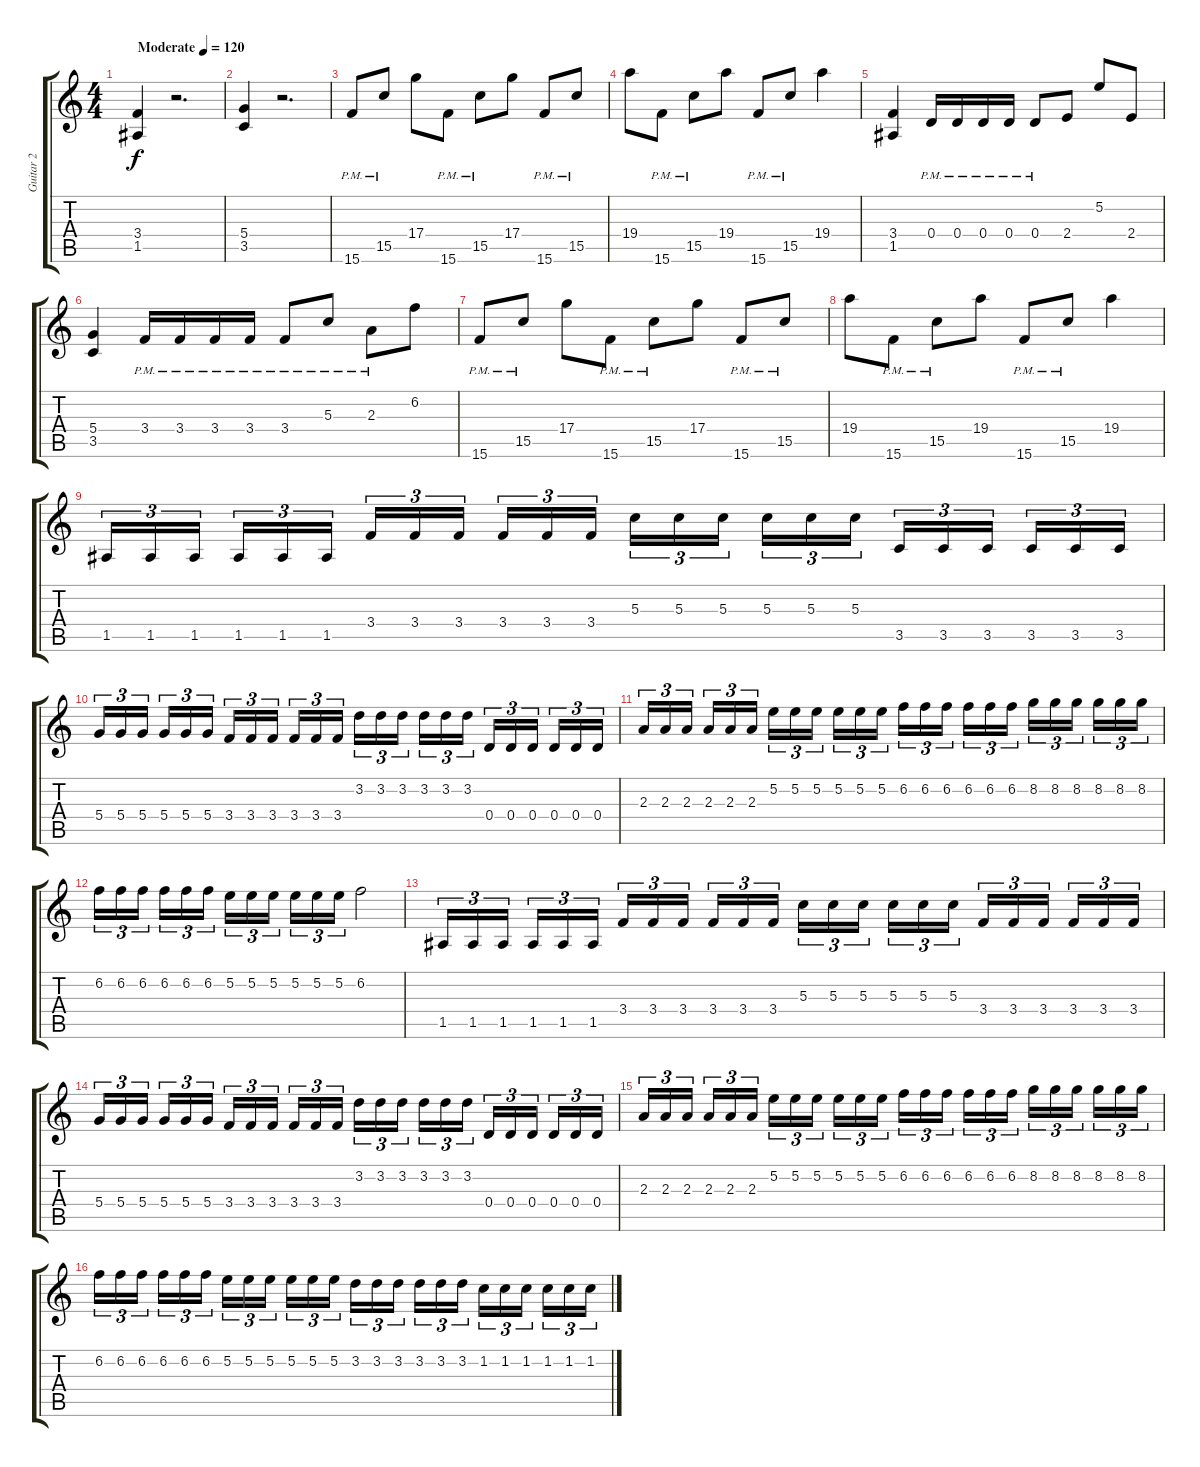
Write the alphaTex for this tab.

\track ("Guitar 2" "Guitar 2") {instrument distortionguitar}
\staff {score tabs}
\tuning (E4 B3 G3 D3 A2 D2) {hide}
\ts (4 4)
\tempo (120 "Moderate")
\tempo 191
\tempo (120 "Moderate")
\clef g2
\ks c
(3.4 1.5).4{dy f instrument distortionguitar} r.2{d} |
(5.4 3.5).4 r.2{d} |
15.6{pm}.8 15.5{pm}.8 17.4.8 15.6{pm}.8 15.5{pm}.8 17.4.8 15.6{pm}.8 15.5{pm}.8 |
19.4.8 15.6{pm}.8 15.5{pm}.8 19.4.8 15.6{pm}.8 15.5{pm}.8 19.4.4 |
(3.4 1.5).4 0.4{pm}.16 0.4{pm}.16 0.4{pm}.16 0.4{pm}.16 0.4{pm}.8 2.4.8 5.2.8 2.4.8 |
(5.4 3.5).4 3.4{pm}.16 3.4{pm}.16 3.4{pm}.16 3.4{pm}.16 3.4{pm}.8 5.3{pm}.8 2.3{pm}.8 6.2.8 |
15.6{pm}.8 15.5{pm}.8 17.4.8 15.6{pm}.8 15.5{pm}.8 17.4.8 15.6{pm}.8 15.5{pm}.8 |
19.4.8 15.6{pm}.8 15.5{pm}.8 19.4.8 15.6{pm}.8 15.5{pm}.8 19.4.4 |
1.5.16{tu (3 2)} 1.5.16{tu (3 2)} 1.5.16{tu (3 2) beam splitsecondary} 1.5.16{tu (3 2)} 1.5.16{tu (3 2)} 1.5.16{tu (3 2)} 3.4.16{tu (3 2)} 3.4.16{tu (3 2)} 3.4.16{tu (3 2) beam splitsecondary} 3.4.16{tu (3 2)} 3.4.16{tu (3 2)} 3.4.16{tu (3 2)} 5.3.16{tu (3 2)} 5.3.16{tu (3 2)} 5.3.16{tu (3 2) beam splitsecondary} 5.3.16{tu (3 2)} 5.3.16{tu (3 2)} 5.3.16{tu (3 2)} 3.5.16{tu (3 2)} 3.5.16{tu (3 2)} 3.5.16{tu (3 2) beam splitsecondary} 3.5.16{tu (3 2)} 3.5.16{tu (3 2)} 3.5.16{tu (3 2)} |
5.4.16{tu (3 2)} 5.4.16{tu (3 2)} 5.4.16{tu (3 2) beam splitsecondary} 5.4.16{tu (3 2)} 5.4.16{tu (3 2)} 5.4.16{tu (3 2)} 3.4.16{tu (3 2)} 3.4.16{tu (3 2)} 3.4.16{tu (3 2) beam splitsecondary} 3.4.16{tu (3 2)} 3.4.16{tu (3 2)} 3.4.16{tu (3 2)} 3.2.16{tu (3 2)} 3.2.16{tu (3 2)} 3.2.16{tu (3 2) beam splitsecondary} 3.2.16{tu (3 2)} 3.2.16{tu (3 2)} 3.2.16{tu (3 2)} 0.4.16{tu (3 2)} 0.4.16{tu (3 2)} 0.4.16{tu (3 2) beam splitsecondary} 0.4.16{tu (3 2)} 0.4.16{tu (3 2)} 0.4.16{tu (3 2)} |
2.3.16{tu (3 2)} 2.3.16{tu (3 2)} 2.3.16{tu (3 2) beam splitsecondary} 2.3.16{tu (3 2)} 2.3.16{tu (3 2)} 2.3.16{tu (3 2)} 5.2.16{tu (3 2)} 5.2.16{tu (3 2)} 5.2.16{tu (3 2) beam splitsecondary} 5.2.16{tu (3 2)} 5.2.16{tu (3 2)} 5.2.16{tu (3 2)} 6.2.16{tu (3 2)} 6.2.16{tu (3 2)} 6.2.16{tu (3 2) beam splitsecondary} 6.2.16{tu (3 2)} 6.2.16{tu (3 2)} 6.2.16{tu (3 2)} 8.2.16{tu (3 2)} 8.2.16{tu (3 2)} 8.2.16{tu (3 2) beam splitsecondary} 8.2.16{tu (3 2)} 8.2.16{tu (3 2)} 8.2.16{tu (3 2)} |
6.2.16{tu (3 2)} 6.2.16{tu (3 2)} 6.2.16{tu (3 2) beam splitsecondary} 6.2.16{tu (3 2)} 6.2.16{tu (3 2)} 6.2.16{tu (3 2)} 5.2.16{tu (3 2)} 5.2.16{tu (3 2)} 5.2.16{tu (3 2) beam splitsecondary} 5.2.16{tu (3 2)} 5.2.16{tu (3 2)} 5.2.16{tu (3 2)} 6.2.2 |
1.5.16{tu (3 2)} 1.5.16{tu (3 2)} 1.5.16{tu (3 2) beam splitsecondary} 1.5.16{tu (3 2)} 1.5.16{tu (3 2)} 1.5.16{tu (3 2)} 3.4.16{tu (3 2)} 3.4.16{tu (3 2)} 3.4.16{tu (3 2) beam splitsecondary} 3.4.16{tu (3 2)} 3.4.16{tu (3 2)} 3.4.16{tu (3 2)} 5.3.16{tu (3 2)} 5.3.16{tu (3 2)} 5.3.16{tu (3 2) beam splitsecondary} 5.3.16{tu (3 2)} 5.3.16{tu (3 2)} 5.3.16{tu (3 2)} 3.4.16{tu (3 2)} 3.4.16{tu (3 2)} 3.4.16{tu (3 2) beam splitsecondary} 3.4.16{tu (3 2)} 3.4.16{tu (3 2)} 3.4.16{tu (3 2)} |
5.4.16{tu (3 2)} 5.4.16{tu (3 2)} 5.4.16{tu (3 2) beam splitsecondary} 5.4.16{tu (3 2)} 5.4.16{tu (3 2)} 5.4.16{tu (3 2)} 3.4.16{tu (3 2)} 3.4.16{tu (3 2)} 3.4.16{tu (3 2) beam splitsecondary} 3.4.16{tu (3 2)} 3.4.16{tu (3 2)} 3.4.16{tu (3 2)} 3.2.16{tu (3 2)} 3.2.16{tu (3 2)} 3.2.16{tu (3 2) beam splitsecondary} 3.2.16{tu (3 2)} 3.2.16{tu (3 2)} 3.2.16{tu (3 2)} 0.4.16{tu (3 2)} 0.4.16{tu (3 2)} 0.4.16{tu (3 2) beam splitsecondary} 0.4.16{tu (3 2)} 0.4.16{tu (3 2)} 0.4.16{tu (3 2)} |
2.3.16{tu (3 2)} 2.3.16{tu (3 2)} 2.3.16{tu (3 2) beam splitsecondary} 2.3.16{tu (3 2)} 2.3.16{tu (3 2)} 2.3.16{tu (3 2)} 5.2.16{tu (3 2)} 5.2.16{tu (3 2)} 5.2.16{tu (3 2) beam splitsecondary} 5.2.16{tu (3 2)} 5.2.16{tu (3 2)} 5.2.16{tu (3 2)} 6.2.16{tu (3 2)} 6.2.16{tu (3 2)} 6.2.16{tu (3 2) beam splitsecondary} 6.2.16{tu (3 2)} 6.2.16{tu (3 2)} 6.2.16{tu (3 2)} 8.2.16{tu (3 2)} 8.2.16{tu (3 2)} 8.2.16{tu (3 2) beam splitsecondary} 8.2.16{tu (3 2)} 8.2.16{tu (3 2)} 8.2.16{tu (3 2)} |
6.2.16{tu (3 2)} 6.2.16{tu (3 2)} 6.2.16{tu (3 2) beam splitsecondary} 6.2.16{tu (3 2)} 6.2.16{tu (3 2)} 6.2.16{tu (3 2)} 5.2.16{tu (3 2)} 5.2.16{tu (3 2)} 5.2.16{tu (3 2) beam splitsecondary} 5.2.16{tu (3 2)} 5.2.16{tu (3 2)} 5.2.16{tu (3 2)} 3.2.16{tu (3 2)} 3.2.16{tu (3 2)} 3.2.16{tu (3 2) beam splitsecondary} 3.2.16{tu (3 2)} 3.2.16{tu (3 2)} 3.2.16{tu (3 2)} 1.2.16{tu (3 2)} 1.2.16{tu (3 2)} 1.2.16{tu (3 2) beam splitsecondary} 1.2.16{tu (3 2)} 1.2.16{tu (3 2)} 1.2.16{tu (3 2)}
